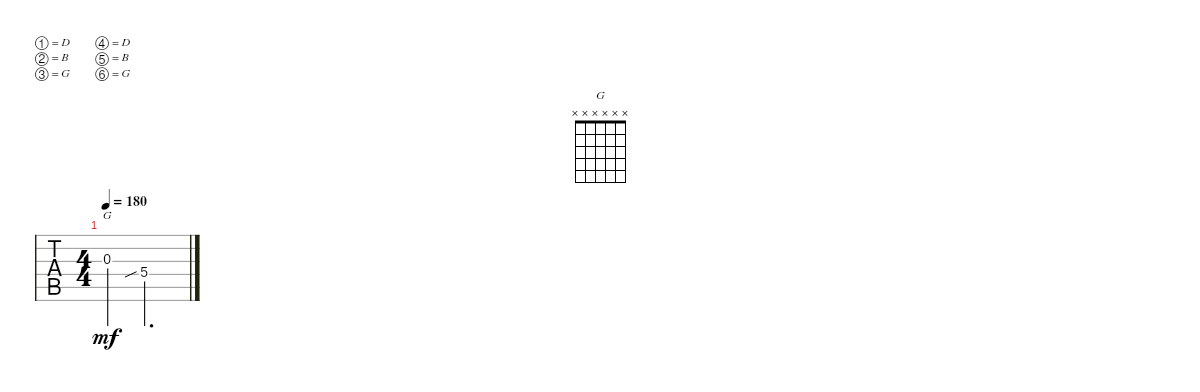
\defaultSystemsLayout 4
\bracketExtendMode groupsimilarinstruments
\singleTrackTrackNamePolicy hidden
\multiTrackTrackNamePolicy hidden
\otherSystemsTrackNameOrientation horizontal
\track ("Dobro" "Dobro") {instrument acousticguitarsteel}
\staff {tabs}
\tuning (D4 B3 G3 D3 B2 G2)
\chord ("G" x x x x x x)
\ts (4 4)
\tempo 180
\clef g2
\ks g
0.3.4{ch "G" dy mf} 5.4{sib}.2{d}
